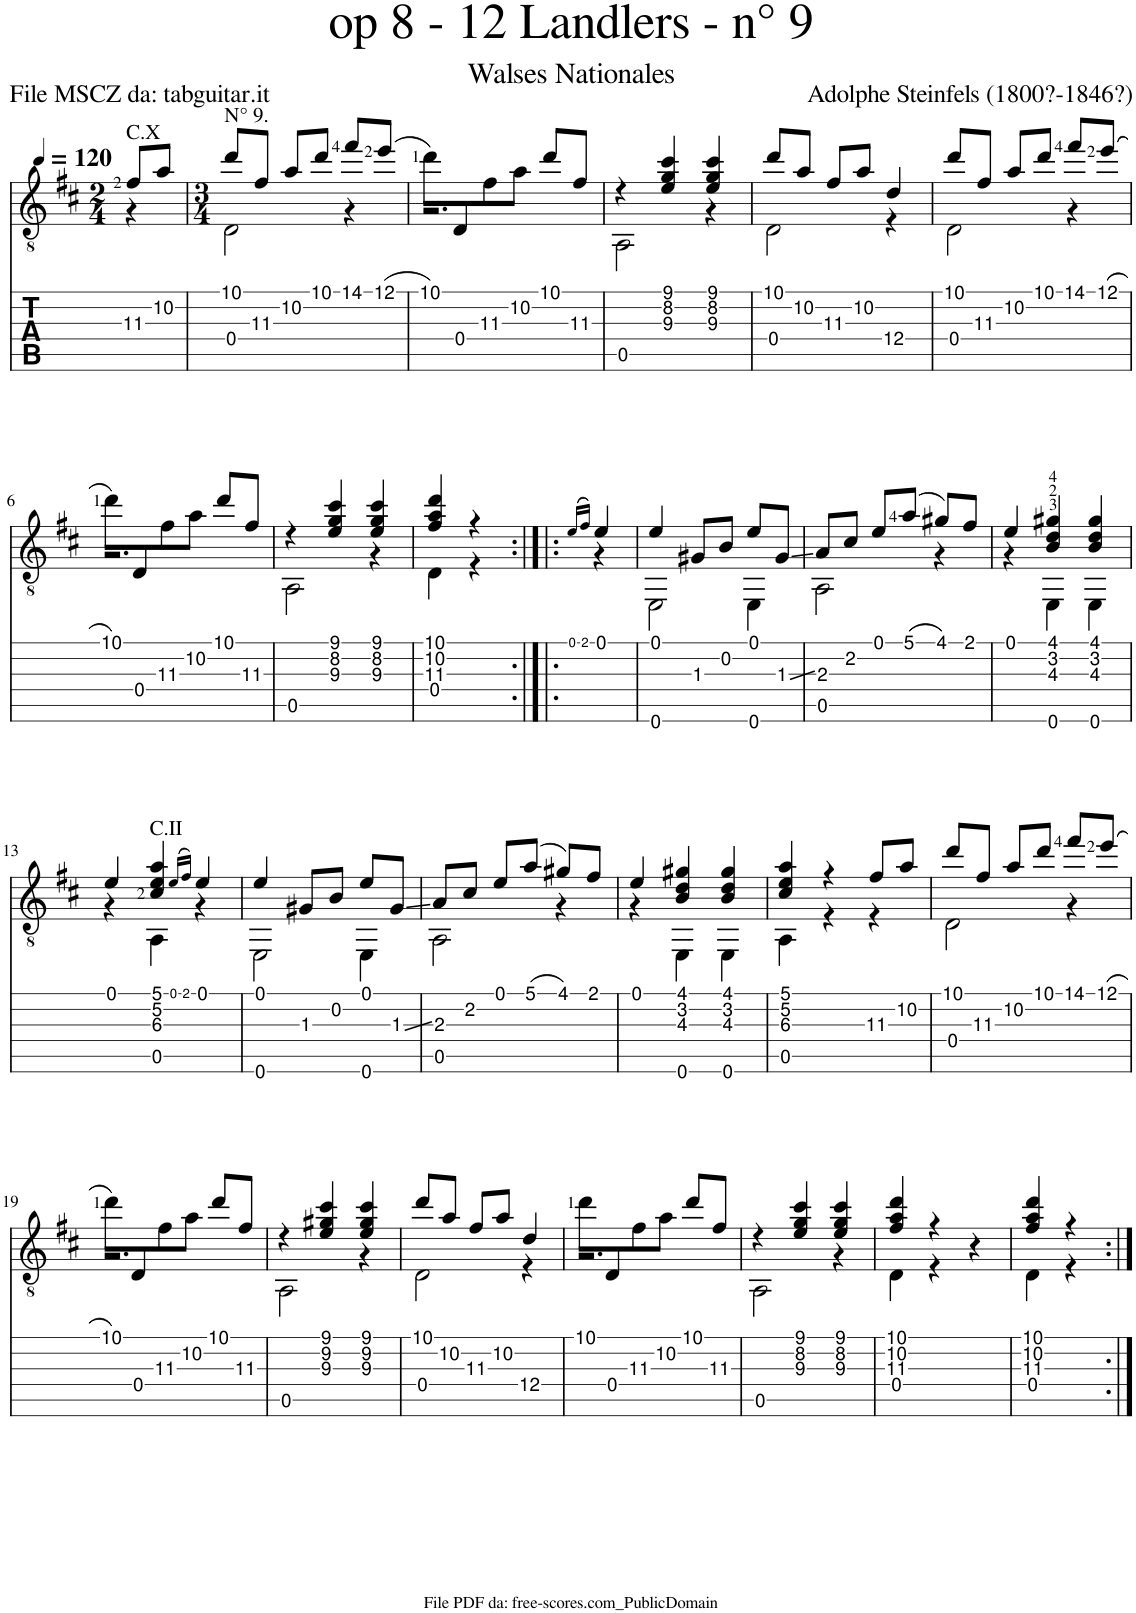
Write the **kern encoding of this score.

**kern	**kern
*part1	*part1
*staff2	*staff1
*I"Guitar	*
*I'Guit.	*
*stria6	*
*	*clefGv2
*k[f#c#]	*k[f#c#]
*M2/4	*M2/4
*MM120	*MM120
=	=
*^	*^
!	!	!LO:TX:a:t=C.X	!
8f#L	4r	8f#/L	4r
8aJ	.	8a/J	.
=1	=1	=1	=1
*M3/4	*	*M3/4	*
!	!	!LO:TX:a:t=N° 9.	!
8ddL	2D	8dd/L	2D\
8f#J	.	8f#/J	.
8aL	.	8a/L	.
8ddJ	.	8dd/J	.
8ff#L	4r	8ff#/L	4r
8eeJ	.	(8ee/J	.
=2	=2	=2	=2
8ddL	2.r	8dd\L)	2.r
8DJ	.	8D/	.
8f#L	.	8f#\	.
8aJ	.	8a\J	.
8ddL	.	8dd/L	.
8f#J	.	8f#/J	.
=3	=3	=3	=3
4r	2AA	4r	2AA\
4e 4g 4cc#	.	4e/ 4g/ 4cc#/	.
4e 4g 4cc#	4r	4e/ 4g/ 4cc#/	4r
=4	=4	=4	=4
8ddL	2D	8dd/L	2D\
8aJ	.	8a/J	.
8f#L	.	8f#/L	.
8aJ	.	8a/J	.
4d	4r	4d/	4r
=5	=5	=5	=5
8ddL	2D	8dd/L	2D\
8f#J	.	8f#/J	.
8aL	.	8a/L	.
8ddJ	.	8dd/J	.
8ff#L	4r	8ff#/L	4r
8eeJ	.	(8ee/J	.
!!LO:LB:g=z	!!
=6	=6	=6	=6
8ddL	2.r	8dd\L)	2.r
8DJ	.	8D/	.
8f#L	.	8f#\	.
8aJ	.	8a\J	.
8ddL	.	8dd/L	.
8f#J	.	8f#/J	.
=7	=7	=7	=7
4r	2AA	4r	2AA\
4e 4g 4cc#	.	4e/ 4g/ 4cc#/	.
4e 4g 4cc#	4r	4e/ 4g/ 4cc#/	4r
=8	=8	=8	=8
4f# 4a 4dd	4D	4f#/ 4a/ 4dd/	4D\
4r	4r	4r	4r
=9:|!|:	=9:|!|:	=9:|!|:	=9:|!|:
qe	.	(16qe/LL	.
qf#	.	16qf#/JJ)	.
4e	4r	4e/	4r
=10	=10	=10	=10
4e	2EE	4e/	2EE\
8G#L	.	8G#X/L	.
8BJ	.	8B/J	.
8eL	4EE	8e/L	4EE\
8G#J	.	8G#/J	.
=11	=11	=11	=11
8AL	2AA	8A/L	2AA\
8c#J	.	8c#/J	.
8eL	.	8e/L	.
8aJ	.	(8a/J	.
8g#L	4r	8g#X/L)	4r
8f#J	.	8f#/J	.
=12	=12	=12	=12
4e	4r	4e/	4r
4B 4d 4g#	4EE	4B/ 4d/ 4g#X/	4EE\
4B 4d 4g#	4EE	4B/ 4d/ 4g#/	4EE\
!!LO:LB:g=z	!!
=13	=13	=13	=13
4e	4r	4e/	4r
!	!	!LO:TX:a:t=C.II	!
4c# 4e 4a	4AA	4c#/ 4e/ 4a/	4AA\
qe	.	(16qe/LL	.
qf#	.	16qf#/JJ)	.
4e	4r	4e/	4r
=14	=14	=14	=14
4e	2EE	4e/	2EE\
8G#XL	.	8G#X/L	.
8BJ	.	8B/J	.
8eL	4EE	8e/L	4EE\
8G#J	.	8G#/J	.
=15	=15	=15	=15
8AL	2AA	8A/L	2AA\
8c#J	.	8c#/J	.
8eL	.	8e/L	.
8aJ	.	(8a/J	.
8g#XL	4r	8g#X/L)	4r
8f#J	.	8f#/J	.
=16	=16	=16	=16
4e	4r	4e/	4r
4B 4d 4g#X	4EE	4B/ 4d/ 4g#X/	4EE\
4B 4d 4g#	4EE	4B/ 4d/ 4g#/	4EE\
=17	=17	=17	=17
4c# 4e 4a	4AA	4c#/ 4e/ 4a/	4AA\
4r	4r	4r	4r
8f#L	4r	8f#/L	4r
8aJ	.	8a/J	.
=18	=18	=18	=18
8ddL	2D	8dd/L	2D\
8f#J	.	8f#/J	.
8aL	.	8a/L	.
8ddJ	.	8dd/J	.
8ff#L	4r	8ff#/L	4r
8eeJ	.	(8ee/J	.
!!LO:LB:g=z	!!
=19	=19	=19	=19
8ddL	2.r	8dd\L)	2.r
8DJ	.	8D/	.
8f#L	.	8f#\	.
8aJ	.	8a\J	.
8ddL	.	8dd/L	.
8f#J	.	8f#/J	.
=20	=20	=20	=20
4r	2AA	4r	2AA\
4e 4g# 4cc#	.	4e/ 4g#X/ 4cc#/	.
4e 4g# 4cc#	4r	4e/ 4g#/ 4cc#/	4r
=21	=21	=21	=21
8ddL	2D	8dd/L	2D\
8aJ	.	8a/J	.
8f#L	.	8f#/L	.
8aJ	.	8a/J	.
4d	4r	4d/	4r
=22	=22	=22	=22
8ddL	2.r	8dd\L	2.r
8DJ	.	8D/	.
8f#L	.	8f#\	.
8aJ	.	8a\J	.
8ddL	.	8dd/L	.
8f#J	.	8f#/J	.
=23	=23	=23	=23
4r	2AA	4r	2AA\
4e 4g 4cc#	.	4e/ 4g/ 4cc#/	.
4e 4g 4cc#	4r	4e/ 4g/ 4cc#/	4r
=24	=24	=24	=24
4f# 4a 4dd	4D	4f#/ 4a/ 4dd/	4D\
4r	4r	4r	4r
4r	4ryy	4r	4ryy
=25	=25	=25	=25
4f# 4a 4dd	4D	4f#/ 4a/ 4dd/	4D\
4r	4r	4r	4r
*v	*v	*	*
*	*v	*v
=:|!	=:|!
*-	*-
